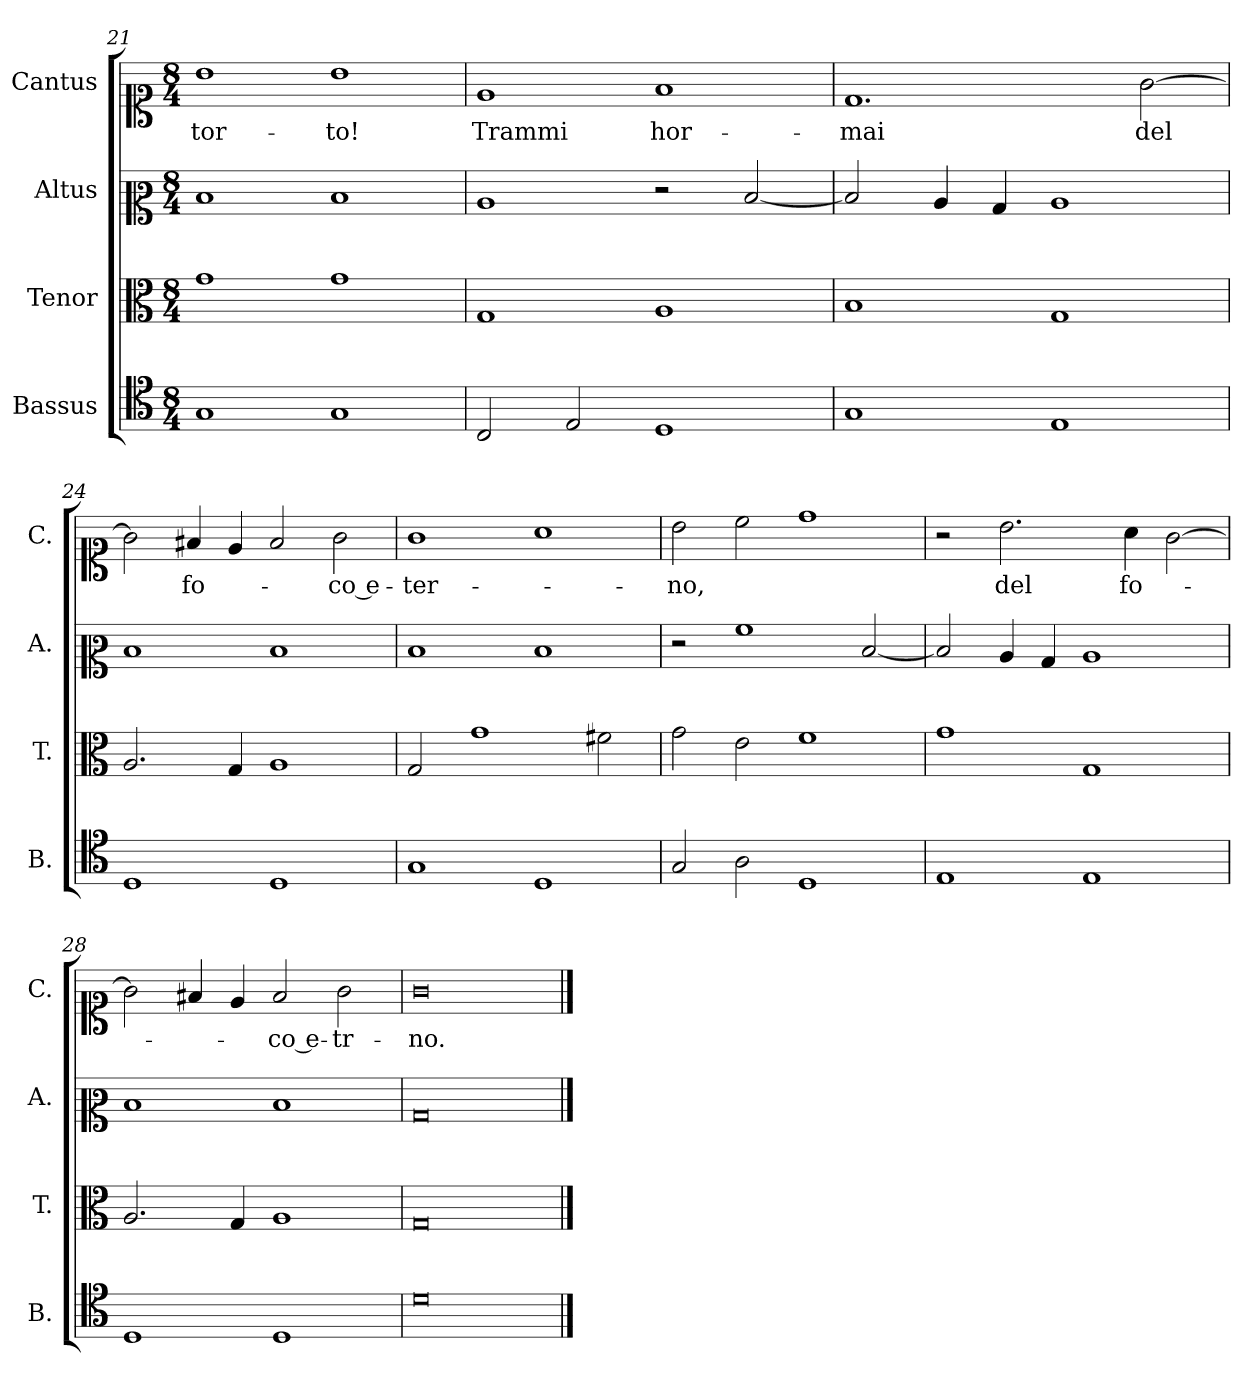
**kern	**kern	**kern	**kern	**text
*part4	*part3	*part2	*part1	*part1
*staff4	*staff3	*staff2	*staff1	*staff1
*I"Bassus	*I"Tenor	*I"Altus	*I"Cantus	*
*I'B.	*I'T.	*I'A.	*I'C.	*
*clefC4	*clefC3	*clefC2	*clefC1	*
*k[]	*k[]	*k[]	*k[]	*
*M8/4	*M8/4	*M8/4	*M8/4	*
=21	=21	=21	=21	=21
!	!	!	!	!LO:LY:b
1G	1g	1d	1b	tor-
!	!	!	!	!LO:LY:b
1G	1g	1d	1b	-to!
!!LO:PB:g=z
=22	=22	=22	=22	=22
!	!	!	!	!LO:LY:b
2C/	1G	1c	1e	Trammi
2E/	.	.	.	.
!	!	!	!	!LO:LY:b
1D	1A	2r	1f	hor-
.	.	[2d/	.	.
=23	=23	=23	=23	=23
!	!	!	!	!LO:LY:b
1G	1B	2d/]	1.d	-mai
.	.	4c/	.	.
.	.	4B/	.	.
1E	1G	1c	.	.
!	!	!	!	!LO:LY:b
.	.	.	[2g\	-del
=24	=24	=24	=24	=24
1D	2.A/	1d	2g\]	.
!	!	!	!	!LO:LY:b
.	.	.	4f#X/	fo-
.	4G/	.	4e/	.
1D	1A	1d	2f#/	.
!	!	!	!	!LO:LY:b
.	.	.	2g\	-co e-
=25	=25	=25	=25	=25
!	!	!	!	!LO:LY:b
1G	2G/	1d	1g	-ter-
.	1g	.	.	.
1D	.	1d	1a	.
.	2f#X\	.	.	.
=26	=26	=26	=26	=26
!	!	!	!	!LO:LY:b
2G/	2g\	2r	2b\	-no,
2A\	2e\	1a	2cc\	.
1D	1f	.	1dd	.
.	.	[2d/	.	.
=27	=27	=27	=27	=27
1E	1g	2d/]	2r	.
!	!	!	!	!LO:LY:b
.	.	4c/	2.b\	del
.	.	4B/	.	.
1E	1G	1c	.	.
!	!	!	!	!LO:LY:b
.	.	.	4a\	fo-
.	.	.	[2g\	.
!!LO:LB:g=z
=28	=28	=28	=28	=28
1D	2.A/	1d	2g\]	.
.	.	.	4f#X/	.
.	4G/	.	4e/	.
!	!	!	!	!LO:LY:b
1D	1A	1d	2f#/	-co e-
!	!	!	!	!LO:LY:b
.	.	.	2g\	-tr-
=29	=29	=29	=29	=29
!	!	!	!	!LO:LY:b
0d	0G	0B	0g	-no.
==	==	==	==	==
*-	*-	*-	*-	*-
